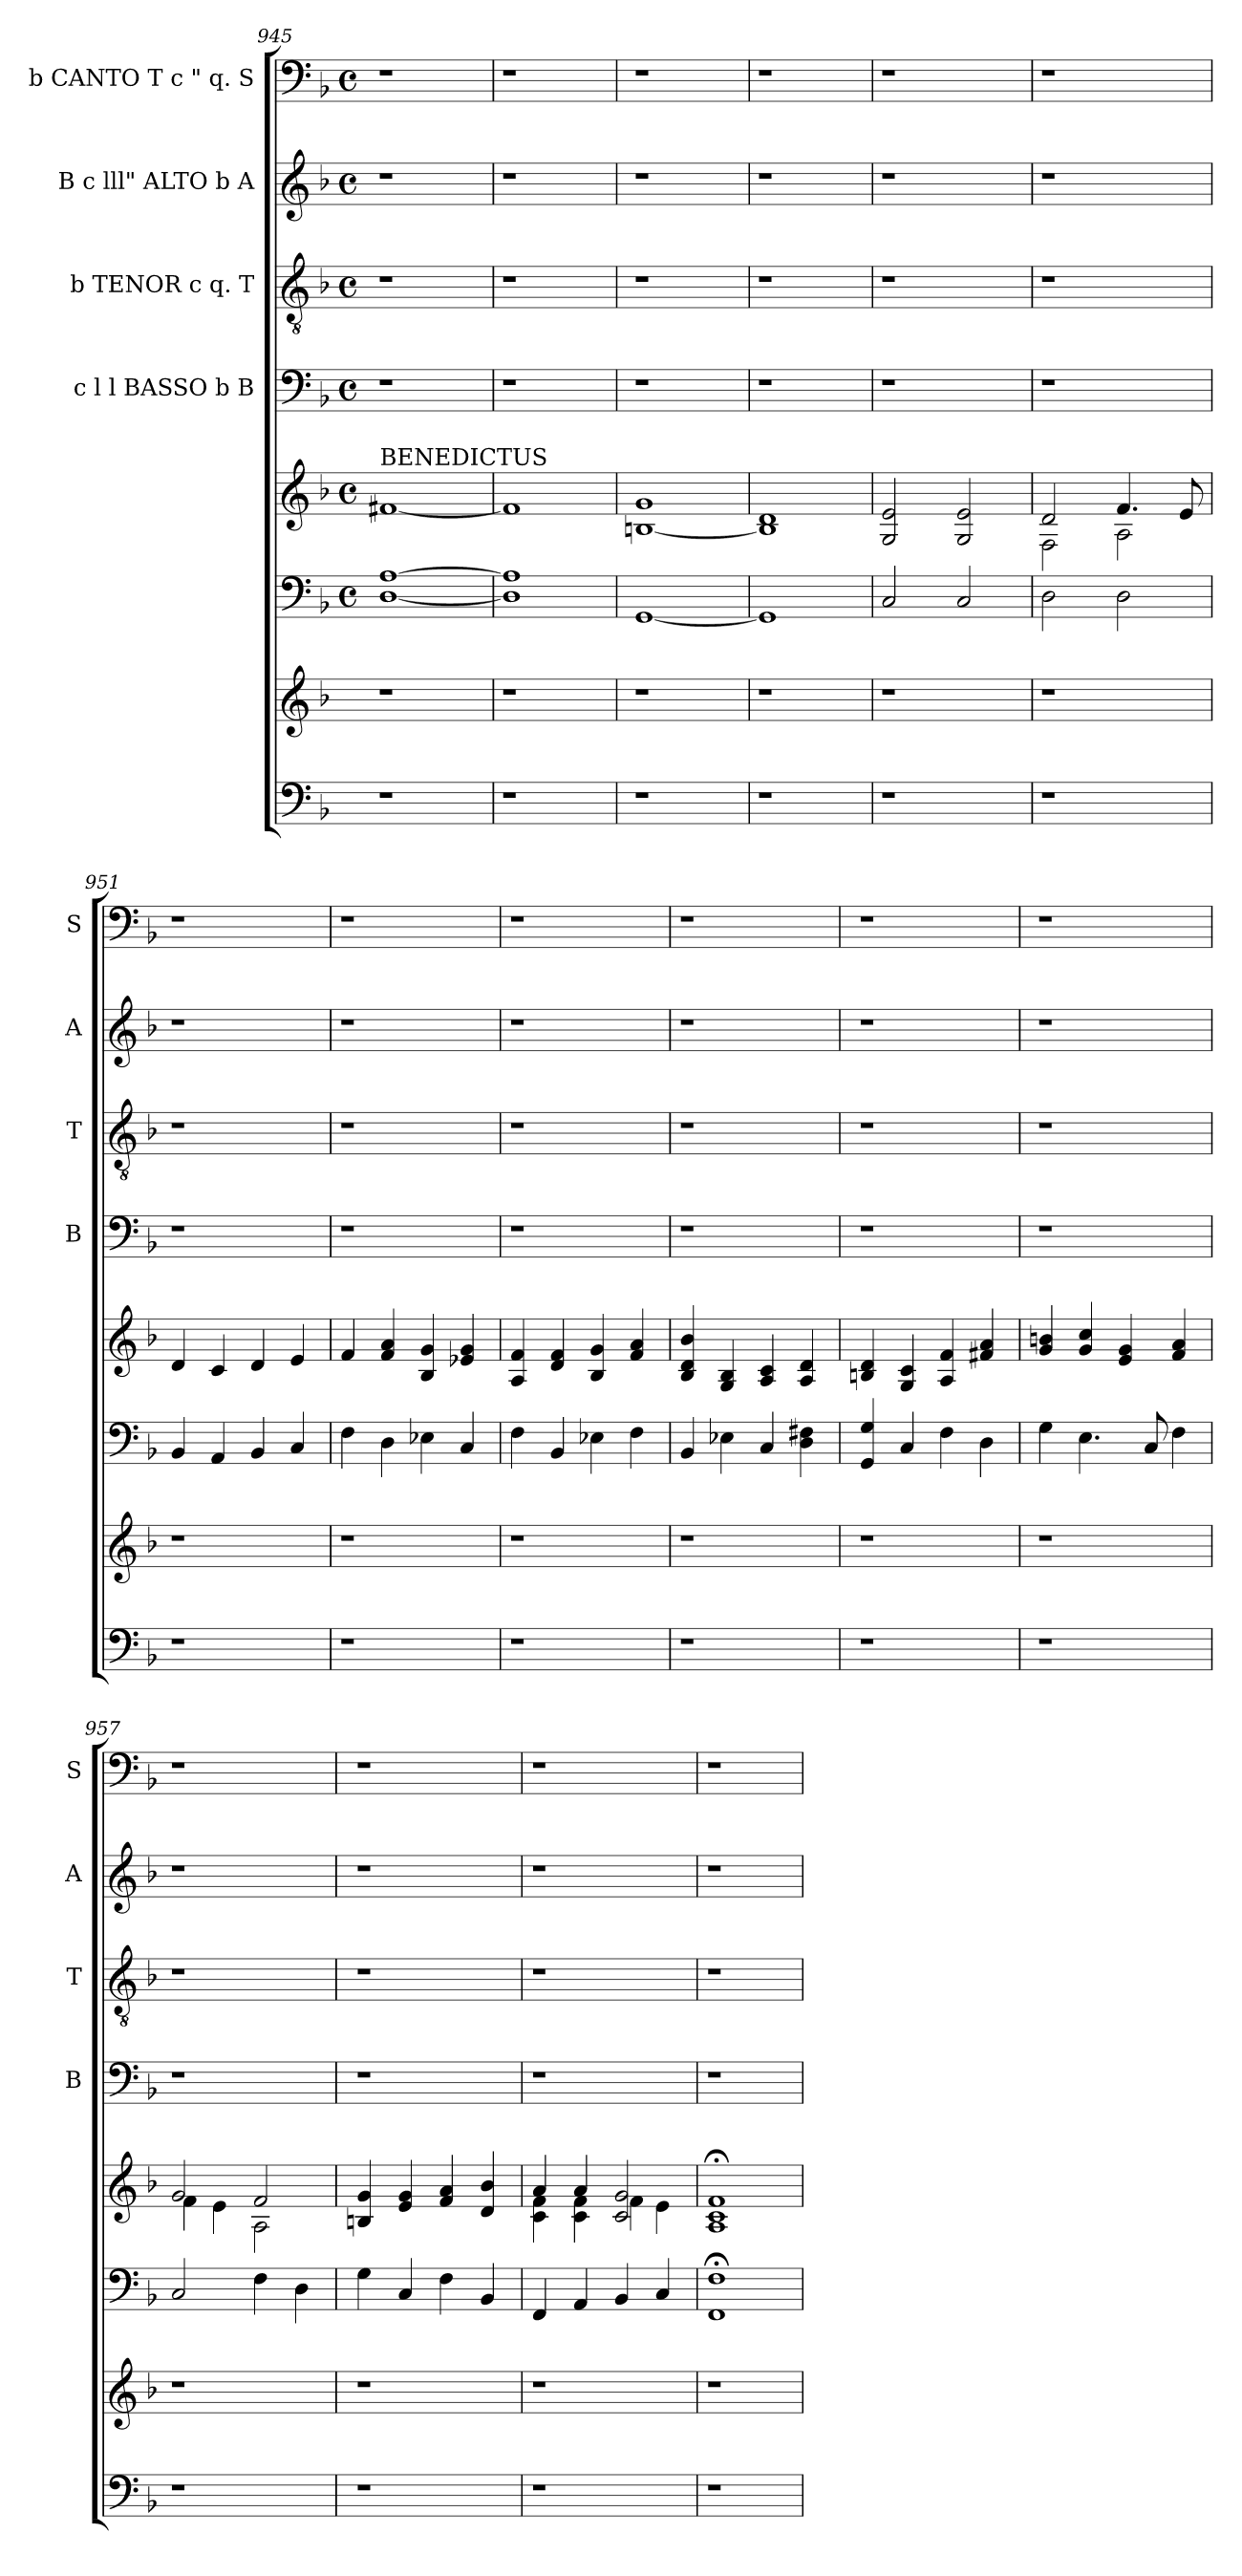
**kern	**kern	**kern	**kern	**kern	**kern	**kern	**kern
*part7	*part7	*part6	*part5	*part4	*part3	*part2	*part1
*staff8	*staff7	*staff6	*staff5	*staff4	*staff3	*staff2	*staff1
*	*	*	*	*I"c l l BASSO b B	*I"b TENOR c q. T	*I"B c lll" ALTO b A	*I"b CANTO T c " q. S
*	*	*	*	*I'B	*I'T	*I'A	*I'S
!!LO:LB:g=z
*clefF4	*clefG2	*clefF4	*clefG2	*clefF4	*clefGv2	*clefG2	*clefF4
*k[b-]	*k[b-]	*k[b-]	*k[b-]	*k[b-]	*k[b-]	*k[b-]	*k[b-]
*F:	*F:	*F:	*F:	*F:	*F:	*F:	*F:
*	*	*M4/4	*M4/4	*M4/4	*M4/4	*M4/4	*M4/4
*	*	*met(c)	*met(c)	*met(c)	*met(c)	*met(c)	*met(c)
=945	=945	=945	=945	=945	=945	=945	=945
!	!	!	!LO:TX:a:t=BENEDICTUS	!	!	!	!
1r	1r	[<1D [>1A	[<1f#X	1r	1r	1r	1r
=946	=946	=946	=946	=946	=946	=946	=946
1r	1r	1D] 1A]	1f#]	1r	1r	1r	1r
=947	=947	=947	=947	=947	=947	=947	=947
1r	1r	[<1GG	[<1Bn 1g	1r	1r	1r	1r
=948	=948	=948	=948	=948	=948	=948	=948
1r	1r	1GG]	1B] 1d	1r	1r	1r	1r
=949	=949	=949	=949	=949	=949	=949	=949
1r	1r	2C/	2G/ 2e/	1r	1r	1r	1r
.	.	2C/	2G/ 2e/	.	.	.	.
=950	=950	=950	=950	=950	=950	=950	=950
*	*	*	*^	*	*	*	*
1r	1r	2D\	2d/	2F\	1r	1r	1r	1r
.	.	2D\	4.f/	2A\	.	.	.	.
.	.	.	8e/	.	.	.	.	.
*	*	*	*v	*v	*	*	*	*
!!LO:LB:g=z
=951	=951	=951	=951	=951	=951	=951	=951
1r	1r	4BB-/	4d/	1r	1r	1r	1r
.	.	4AA/	4c/	.	.	.	.
.	.	4BB-/	4d/	.	.	.	.
.	.	4C/	4e/	.	.	.	.
=952	=952	=952	=952	=952	=952	=952	=952
1r	1r	4F\	4f/	1r	1r	1r	1r
.	.	4D\	4f/ 4a/	.	.	.	.
.	.	4E-X\	4B-/ 4g/	.	.	.	.
.	.	4C/	4e-X/ 4g/	.	.	.	.
=953	=953	=953	=953	=953	=953	=953	=953
1r	1r	4F\	4A/ 4f/	1r	1r	1r	1r
.	.	4BB-/	4d/ 4f/	.	.	.	.
.	.	4E-X\	4B-/ 4g/	.	.	.	.
.	.	4F\	4f/ 4a/	.	.	.	.
=954	=954	=954	=954	=954	=954	=954	=954
1r	1r	4BB-/	4B-/ 4d/ 4b-/	1r	1r	1r	1r
.	.	4E-X\	4G/ 4B-/	.	.	.	.
.	.	4C/	4A/ 4c/	.	.	.	.
.	.	4D\ 4F#X\	4A/ 4d/	.	.	.	.
=955	=955	=955	=955	=955	=955	=955	=955
1r	1r	4GG/ 4G/	4Bn/ 4d/	1r	1r	1r	1r
.	.	4C/	4G/ 4c/	.	.	.	.
.	.	4F\	4A/ 4f/	.	.	.	.
.	.	4D\	4f#X/ 4a/	.	.	.	.
!!LO:LB:g=z
=956	=956	=956	=956	=956	=956	=956	=956
1r	1r	4G\	4g/ 4bn/	1r	1r	1r	1r
.	.	4.E\	4g/ 4cc/	.	.	.	.
.	.	.	4e/ 4g/	.	.	.	.
.	.	8C/	.	.	.	.	.
.	.	4F\	4f/ 4a/	.	.	.	.
=957	=957	=957	=957	=957	=957	=957	=957
*	*	*	*^	*	*	*	*
1r	1r	2C/	2g/	4f\	1r	1r	1r	1r
.	.	.	.	4e\	.	.	.	.
.	.	4F\	2f/	2A\	.	.	.	.
.	.	4D\	.	.	.	.	.	.
*	*	*	*v	*v	*	*	*	*
=958	=958	=958	=958	=958	=958	=958	=958
1r	1r	4G\	4Bn/ 4g/	1r	1r	1r	1r
.	.	4C/	4e/ 4g/	.	.	.	.
.	.	4F\	4f/ 4a/	.	.	.	.
.	.	4BB-/	4d/ 4b-/	.	.	.	.
=959	=959	=959	=959	=959	=959	=959	=959
*	*	*	*^	*	*	*	*
1r	1r	4FF/	4a/	4c\ 4f\	1r	1r	1r	1r
.	.	4AA/	4a/	4c\ 4f\	.	.	.	.
.	.	4BB-/	2c/ 2g/	4f\	.	.	.	.
.	.	4C/	.	4e\	.	.	.	.
*	*	*	*v	*v	*	*	*	*
=960	=960	=960	=960	=960	=960	=960	=960
1r	1r	1FF; 1F;	1A; 1c; 1f;	1r	1r	1r	1r
=	=	=	=	=	=	=	=
*-	*-	*-	*-	*-	*-	*-	*-
